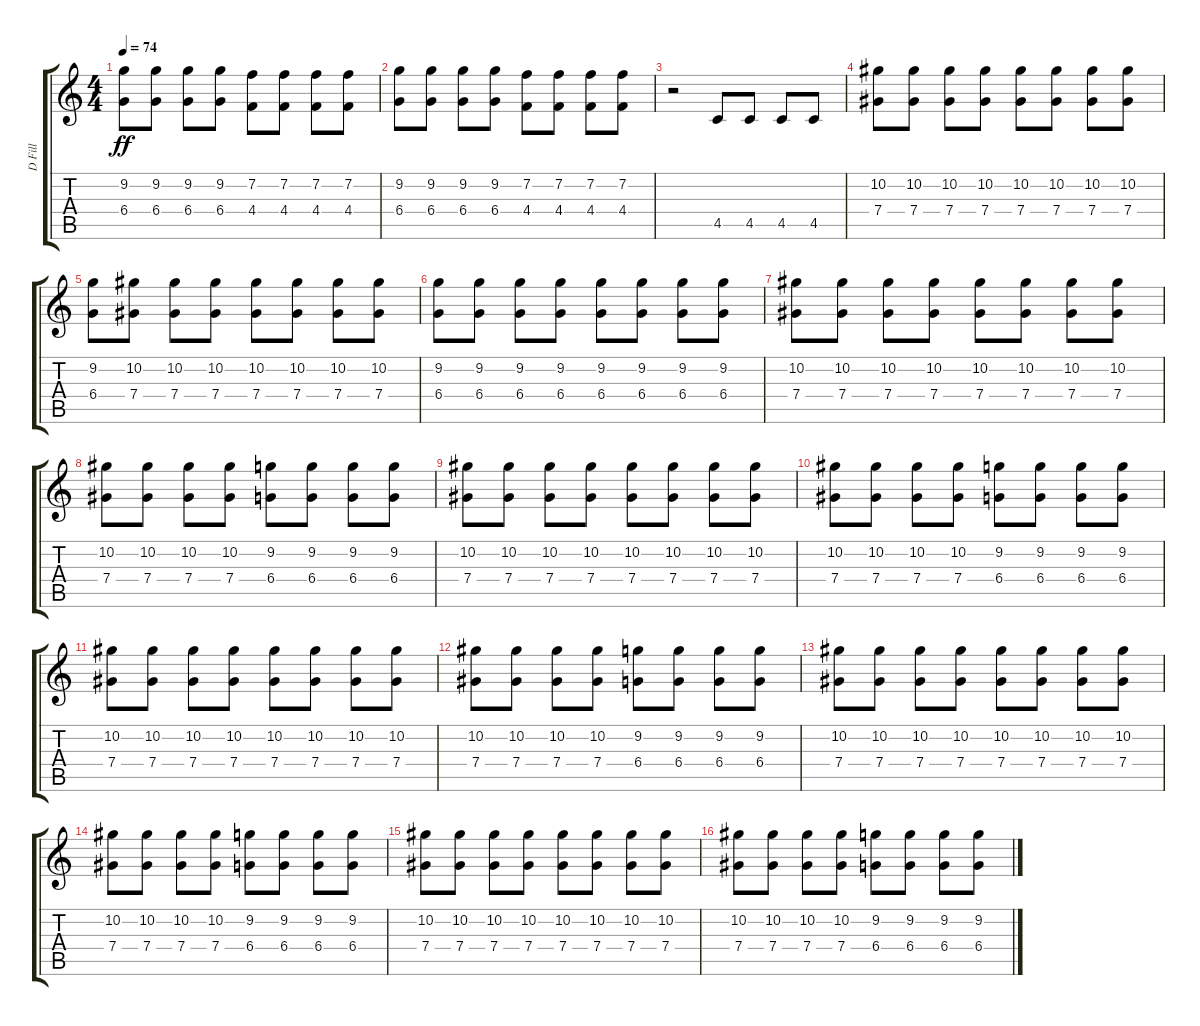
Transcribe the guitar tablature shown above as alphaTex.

\track ("D Fill" "D Fill") {instrument overdrivenguitar}
\staff {score tabs}
\tuning (Eb4 Bb3 Gb3 Db3 Ab2 Eb2) {hide}
\ts (4 4)
\tempo 74
\clef g2
\ks c
(9.2 6.4).8{dy ff} (9.2 6.4).8 (9.2 6.4).8 (9.2 6.4).8 (7.2 4.4).8 (7.2 4.4).8 (7.2 4.4).8 (7.2 4.4).8 |
(9.2 6.4).8 (9.2 6.4).8 (9.2 6.4).8 (9.2 6.4).8 (7.2 4.4).8 (7.2 4.4).8 (7.2 4.4).8 (7.2 4.4).8 |
r.2 4.5.8 4.5.8 4.5.8 4.5.8 |
(10.2 7.4).8 (10.2 7.4).8 (10.2 7.4).8 (10.2 7.4).8 (10.2 7.4).8 (10.2 7.4).8 (10.2 7.4).8 (10.2 7.4).8 |
(9.2 6.4).8 (10.2 7.4).8 (10.2 7.4).8 (10.2 7.4).8 (10.2 7.4).8 (10.2 7.4).8 (10.2 7.4).8 (10.2 7.4).8 |
(9.2 6.4).8 (9.2 6.4).8 (9.2 6.4).8 (9.2 6.4).8 (9.2 6.4).8 (9.2 6.4).8 (9.2 6.4).8 (9.2 6.4).8 |
(10.2 7.4).8 (10.2 7.4).8 (10.2 7.4).8 (10.2 7.4).8 (10.2 7.4).8 (10.2 7.4).8 (10.2 7.4).8 (10.2 7.4).8 |
(10.2 7.4).8 (10.2 7.4).8 (10.2 7.4).8 (10.2 7.4).8 (9.2 6.4).8 (9.2 6.4).8 (9.2 6.4).8 (9.2 6.4).8 |
(10.2 7.4).8 (10.2 7.4).8 (10.2 7.4).8 (10.2 7.4).8 (10.2 7.4).8 (10.2 7.4).8 (10.2 7.4).8 (10.2 7.4).8 |
(10.2 7.4).8 (10.2 7.4).8 (10.2 7.4).8 (10.2 7.4).8 (9.2 6.4).8 (9.2 6.4).8 (9.2 6.4).8 (9.2 6.4).8 |
(10.2 7.4).8 (10.2 7.4).8 (10.2 7.4).8 (10.2 7.4).8 (10.2 7.4).8 (10.2 7.4).8 (10.2 7.4).8 (10.2 7.4).8 |
(10.2 7.4).8 (10.2 7.4).8 (10.2 7.4).8 (10.2 7.4).8 (9.2 6.4).8 (9.2 6.4).8 (9.2 6.4).8 (9.2 6.4).8 |
(10.2 7.4).8 (10.2 7.4).8 (10.2 7.4).8 (10.2 7.4).8 (10.2 7.4).8 (10.2 7.4).8 (10.2 7.4).8 (10.2 7.4).8 |
(10.2 7.4).8 (10.2 7.4).8 (10.2 7.4).8 (10.2 7.4).8 (9.2 6.4).8 (9.2 6.4).8 (9.2 6.4).8 (9.2 6.4).8 |
(10.2 7.4).8 (10.2 7.4).8 (10.2 7.4).8 (10.2 7.4).8 (10.2 7.4).8 (10.2 7.4).8 (10.2 7.4).8 (10.2 7.4).8 |
(10.2 7.4).8 (10.2 7.4).8 (10.2 7.4).8 (10.2 7.4).8 (9.2 6.4).8 (9.2 6.4).8 (9.2 6.4).8 (9.2 6.4).8
